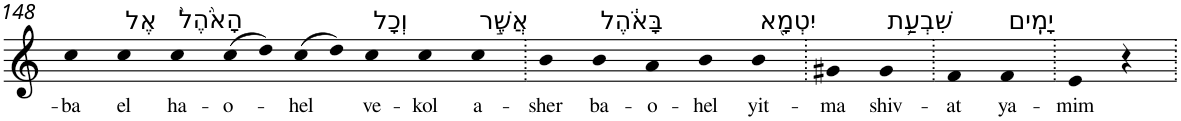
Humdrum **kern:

**kern	**text
*part1	*part1
*staff1	*staff1
*I"Piano	*
*I'Pno	*
!!LO:PB:g=z
*clefG2	*
*k[]	*
=148	=148
!	!LO:LY:b
4cc	-ba
!LO:TX:a:t=אֶל	!
!	!LO:LY:b
4cc	el
!LO:TX:a:t=הָאֹ֙הֶל֙	!
!	!LO:LY:b
4cc	ha-
!	!LO:LY:b
(>8cc	-o-
8dd)	.
!	!LO:LY:b
(>8cc	-hel
8dd)	.
!LO:TX:a:t=וְכָל	!
!	!LO:LY:b
4cc	ve-
!	!LO:LY:b
4cc	-kol
!LO:TX:a:t=אֲשֶׁ֣ר	!
!	!LO:LY:b
4cc	a-
=149.	=149.
!	!LO:LY:b
4b	-sher
!LO:TX:a:t=בָּאֹ֔הֶל	!
!	!LO:LY:b
4b	ba-
!	!LO:LY:b
4a	-o-
!	!LO:LY:b
4b	-hel
!LO:TX:a:t=יִטְמָ֖א	!
!	!LO:LY:b
4b	yit-
=150.	=150.
!	!LO:LY:b
4g#X	-ma
!LO:TX:a:t=שִׁבְעַ֥ת	!
!	!LO:LY:b
4g#	shiv-
=151.	=151.
!	!LO:LY:b
4f	-at
!LO:TX:a:t=יָמִֽים	!
!	!LO:LY:b
4f	ya-
=152.	=152.
!	!LO:LY:b
4e	-mim
4r	.
=.	=.
*-	*-
